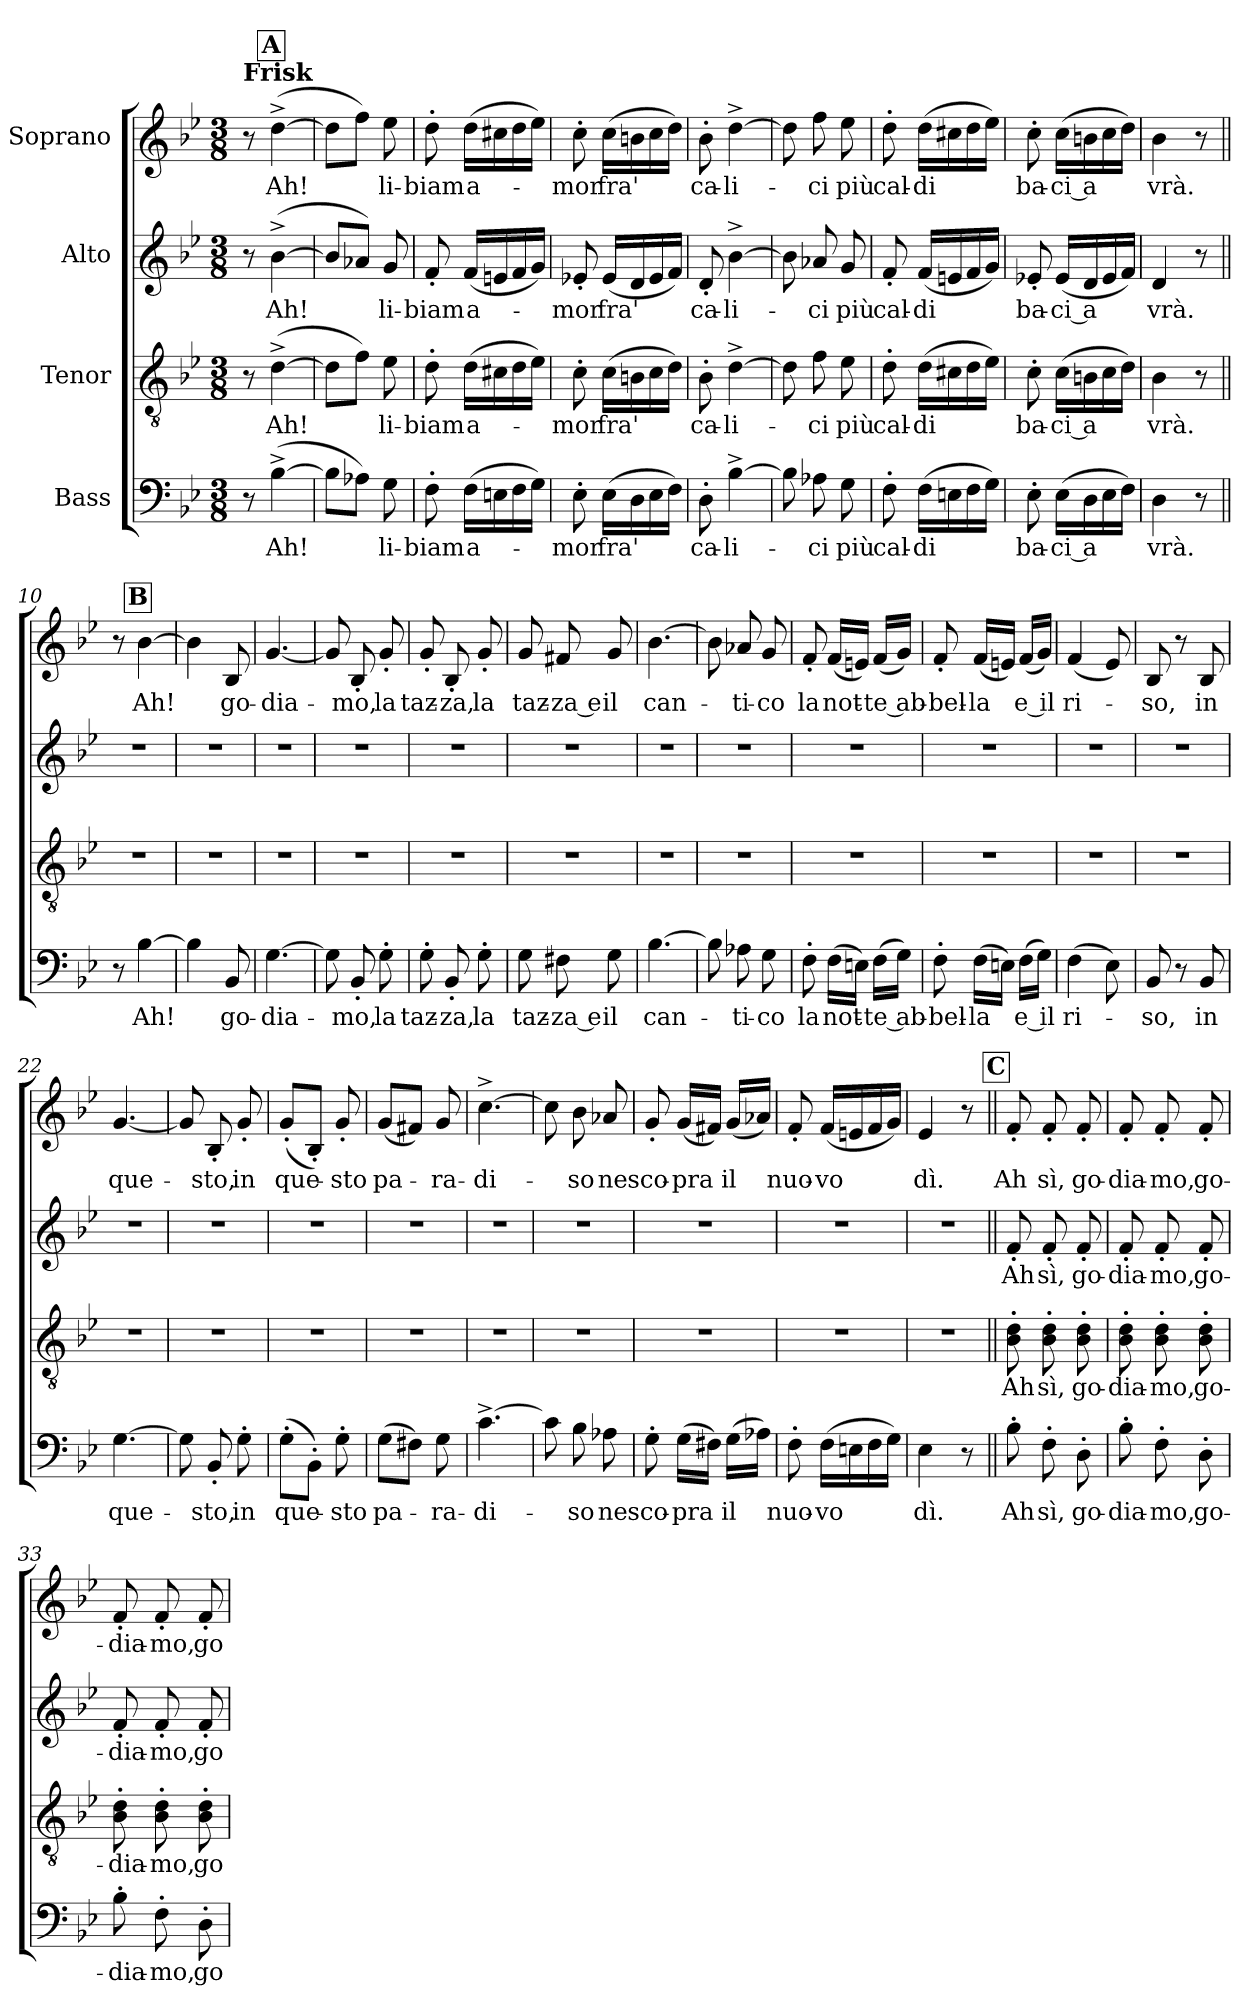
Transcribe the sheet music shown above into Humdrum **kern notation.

**kern	**text	**kern	**text	**kern	**text	**kern	**text
*part4	*part4	*part3	*part3	*part2	*part2	*part1	*part1
*staff4	*staff4	*staff3	*staff3	*staff2	*staff2	*staff1	*staff1
*I"Bass	*	*I"Tenor	*	*I"Alto	*	*I"Soprano	*
*clefF4	*	*clefGv2	*	*clefG2	*	*clefG2	*
*k[b-e-]	*	*k[b-e-]	*	*k[b-e-]	*	*k[b-e-]	*
*M3/8	*	*M3/8	*	*M3/8	*	*M3/8	*
!!LO:REH:place=s1:a:B:fs=14:t=A:qo=0.5
=1	=1	=1	=1	=1	=1	=1	=1
!	!	!	!	!	!	!LO:TX:a:B:t=Frisk	!
8r	.	8r	.	8r	.	8r	.
([4B-^\	Ah!	([4d^\	Ah!	([4b-^\	Ah!	([4dd^\	Ah!
=2	=2	=2	=2	=2	=2	=2	=2
8B-\L]	.	8d\L]	.	8b-/L]	.	8dd\L]	.
8A-X\J)	.	8f\J)	.	8a-X/J)	.	8ff\J)	.
8G\	li-	8e-\	li-	8g/	li-	8ee-\	li-
=3	=3	=3	=3	=3	=3	=3	=3
8F'\	-biam	8d'\	-biam	8f'/	-biam	8dd'\	-biam
(16F\LL	a-	(16d\LL	a-	(16f/LL	a-	(16dd\LL	a-
16En\	.	16c#X\	.	16en/	.	16cc#X\	.
16F\	.	16d\	.	16f/	.	16dd\	.
16G\JJ)	.	16e-\JJ)	.	16g/JJ)	.	16ee-\JJ)	.
=4	=4	=4	=4	=4	=4	=4	=4
8E-'\	-mor	8c'\	-mor	8e-X'/	-mor	8cc'\	-mor
(16E-\LL	fra'	(16c\LL	fra'	(16e-/LL	fra'	(16cc\LL	fra'
16D\	.	16Bn\	.	16d/	.	16bn\	.
16E-\	.	16c\	.	16e-/	.	16cc\	.
16F\JJ)	.	16d\JJ)	.	16f/JJ)	.	16dd\JJ)	.
!!LO:LB:g=z
=5	=5	=5	=5	=5	=5	=5	=5
8D'\	ca-	8B-'\	ca-	8d'/	ca-	8b-'\	ca-
[4B-^\	-li-	[4d^\	-li-	[4b-^\	-li-	[4dd^\	-li-
=6	=6	=6	=6	=6	=6	=6	=6
8B-\]	.	8d\]	.	8b-\]	.	8dd\]	.
8A-X\	-ci	8f\	-ci	8a-X/	-ci	8ff\	-ci
8G\	più	8e-\	più	8g/	più	8ee-\	più
=7	=7	=7	=7	=7	=7	=7	=7
8F'\	cal-	8d'\	cal-	8f'/	cal-	8dd'\	cal-
(16F\LL	-di	(16d\LL	-di	(16f/LL	-di	(16dd\LL	-di
16En\	.	16c#X\	.	16en/	.	16cc#X\	.
16F\	.	16d\	.	16f/	.	16dd\	.
16G\JJ)	.	16e-\JJ)	.	16g/JJ)	.	16ee-\JJ)	.
=8	=8	=8	=8	=8	=8	=8	=8
8E-'\	ba-	8c'\	ba-	8e-X'/	ba-	8cc'\	ba-
(16E-\LL	-ci a	(16c\LL	-ci a	(16e-/LL	-ci a	(16cc\LL	-ci a
16D\	.	16Bn\	.	16d/	.	16bn\	.
16E-\	.	16c\	.	16e-/	.	16cc\	.
16F\JJ)	.	16d\JJ)	.	16f/JJ)	.	16dd\JJ)	.
=9	=9	=9	=9	=9	=9	=9	=9
4D\	vrà.	4B-\	vrà.	4d/	vrà.	4b-\	vrà.
8r	.	8r	.	8r	.	8r	.
!!LO:PB:g=z
!!LO:REH:place=s1:a:B:fs=14:t=B:qo=0.5
=10||	=10||	=10||	=10||	=10||	=10||	=10||	=10||
8r	.	4.r	.	4.r	.	8r	.
[4B-\	Ah!	.	.	.	.	[4b-\	Ah!
=11	=11	=11	=11	=11	=11	=11	=11
4B-\]	.	4.r	.	4.r	.	4b-\]	.
8BB-/	go-	.	.	.	.	8B-/	go-
=12	=12	=12	=12	=12	=12	=12	=12
[4.G\	-dia-	4.r	.	4.r	.	[4.g/	-dia-
=13	=13	=13	=13	=13	=13	=13	=13
8G\]	.	4.r	.	4.r	.	8g/]	.
8BB-'/	-mo,	.	.	.	.	8B-'/	-mo,
8G'\	la	.	.	.	.	8g'/	la
=14	=14	=14	=14	=14	=14	=14	=14
8G'\	taz-	4.r	.	4.r	.	8g'/	taz-
8BB-'/	-za,	.	.	.	.	8B-'/	-za,
8G'\	la	.	.	.	.	8g'/	la
=15	=15	=15	=15	=15	=15	=15	=15
8G\	taz-	4.r	.	4.r	.	8g/	taz-
8F#X\	-za e	.	.	.	.	8f#X/	-za e
8G\	il	.	.	.	.	8g/	il
=16	=16	=16	=16	=16	=16	=16	=16
[4.B-\	can-	4.r	.	4.r	.	[4.b-\	can-
=17	=17	=17	=17	=17	=17	=17	=17
8B-\]	.	4.r	.	4.r	.	8b-\]	.
8A-X\	-ti-	.	.	.	.	8a-X/	-ti-
8G\	-co	.	.	.	.	8g/	-co
!!LO:LB:g=z
=18	=18	=18	=18	=18	=18	=18	=18
8F'\	la	4.r	.	4.r	.	8f'/	la
(16F\LL	not-	.	.	.	.	(16f/LL	not-
16En\JJ)	.	.	.	.	.	16en/JJ)	.
(16F\LL	-te ab-	.	.	.	.	(16f/LL	-te ab-
16G\JJ)	.	.	.	.	.	16g/JJ)	.
=19	=19	=19	=19	=19	=19	=19	=19
8F'\	-bel-	4.r	.	4.r	.	8f'/	-bel-
(16F\LL	-la	.	.	.	.	(16f/LL	-la
16En\JJ)	.	.	.	.	.	16en/JJ)	.
(16F\LL	e il	.	.	.	.	(16f/LL	e il
16G\JJ)	.	.	.	.	.	16g/JJ)	.
=20	=20	=20	=20	=20	=20	=20	=20
(4F\	ri-	4.r	.	4.r	.	(4f/	ri-
8E-\)	.	.	.	.	.	8e-/)	.
=21	=21	=21	=21	=21	=21	=21	=21
8BB-/	-so,	4.r	.	4.r	.	8B-/	-so,
8r	.	.	.	.	.	8r	.
8BB-/	in	.	.	.	.	8B-/	in
=22	=22	=22	=22	=22	=22	=22	=22
[4.G\	que-	4.r	.	4.r	.	[4.g/	que-
=23	=23	=23	=23	=23	=23	=23	=23
8G\]	.	4.r	.	4.r	.	8g/]	.
8BB-'/	-sto,	.	.	.	.	8B-'/	-sto,
8G'\	in	.	.	.	.	8g'/	in
!!LO:LB:g=z
=24	=24	=24	=24	=24	=24	=24	=24
(8G'\L	que-	4.r	.	4.r	.	(8g'/L	que-
8BB-'\J)	.	.	.	.	.	8B-'/J)	.
8G'\	-sto	.	.	.	.	8g'/	-sto
=25	=25	=25	=25	=25	=25	=25	=25
(8G\L	pa-	4.r	.	4.r	.	(8g/L	pa-
8F#X\J)	.	.	.	.	.	8f#X/J)	.
8G\	-ra-	.	.	.	.	8g/	-ra-
=26	=26	=26	=26	=26	=26	=26	=26
[4.c^\	-di-	4.r	.	4.r	.	[4.cc^\	-di-
=27	=27	=27	=27	=27	=27	=27	=27
8c\]	.	4.r	.	4.r	.	8cc\]	.
8B-\	-so	.	.	.	.	8b-\	-so
8A-X\	ne	.	.	.	.	8a-X/	ne
=28	=28	=28	=28	=28	=28	=28	=28
8G'\	sco-	4.r	.	4.r	.	8g'/	sco-
(16G\LL	-pra	.	.	.	.	(16g/LL	-pra
16F#X\JJ)	.	.	.	.	.	16f#X/JJ)	.
(16G\LL	il	.	.	.	.	(16g/LL	il
16A-X\JJ)	.	.	.	.	.	16a-X/JJ)	.
=29	=29	=29	=29	=29	=29	=29	=29
8F'\	nuo-	4.r	.	4.r	.	8f'/	nuo-
(16F\LL	-vo	.	.	.	.	(16f/LL	-vo
16En\	.	.	.	.	.	16en/	.
16F\	.	.	.	.	.	16f/	.
16G\JJ)	.	.	.	.	.	16g/JJ)	.
=30	=30	=30	=30	=30	=30	=30	=30
4E-\	dì.	4.r	.	4.r	.	4e-/	dì.
8r	.	.	.	.	.	8r	.
!!LO:PB:g=z
!!LO:REH:place=s1:a:B:fs=14:t=C
=31||	=31||	=31||	=31||	=31||	=31||	=31||	=31||
8B-'\	Ah	8B-\' 8d\'	Ah	8f'/	Ah	8f'/	Ah
8F'\	sì,	8B-\' 8d\'	sì,	8f'/	sì,	8f'/	sì,
8D'\	go-	8B-\' 8d\'	go-	8f'/	go-	8f'/	go-
=32	=32	=32	=32	=32	=32	=32	=32
8B-'\	-dia-	8B-\' 8d\'	-dia-	8f'/	-dia-	8f'/	-dia-
8F'\	-mo,	8B-\' 8d\'	-mo,	8f'/	-mo,	8f'/	-mo,
8D'\	go-	8B-\' 8d\'	go-	8f'/	go-	8f'/	go-
=33	=33	=33	=33	=33	=33	=33	=33
8B-'\	-dia-	8B-\' 8d\'	-dia-	8f'/	-dia-	8f'/	-dia-
8F'\	-mo,	8B-\' 8d\'	-mo,	8f'/	-mo,	8f'/	-mo,
8D'\	go-	8B-\' 8d\'	go-	8f'/	go-	8f'/	go-
=	=	=	=	=	=	=	=
*-	*-	*-	*-	*-	*-	*-	*-
